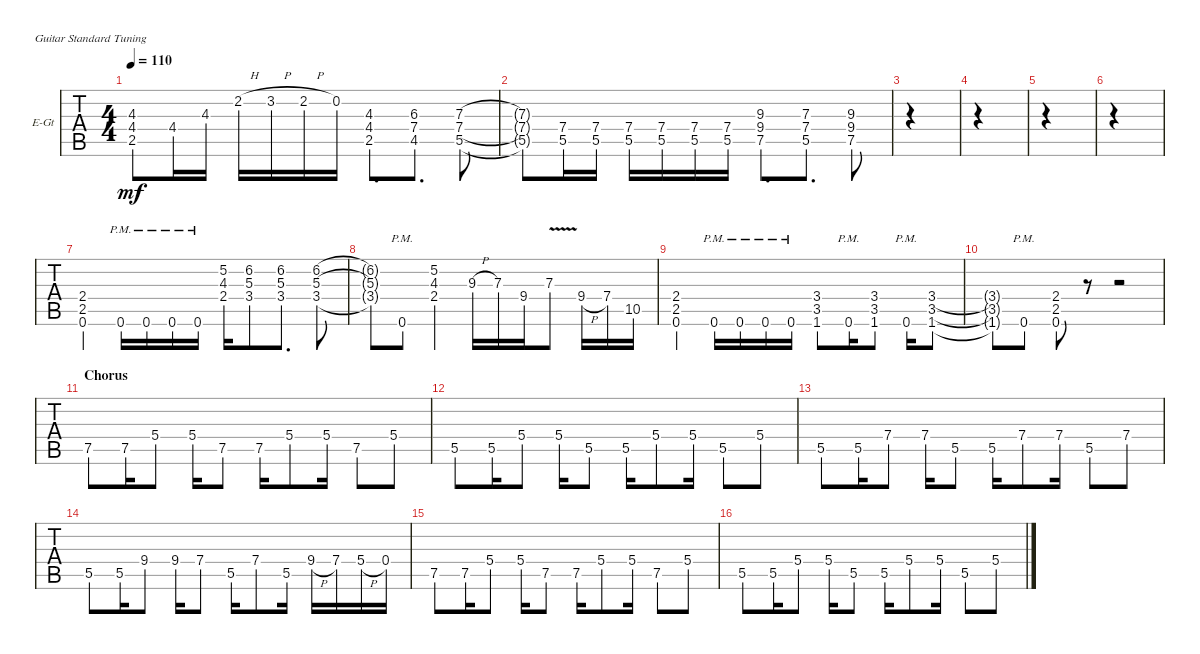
\defaultSystemsLayout 4
\bracketExtendMode groupsimilarinstruments
\firstSystemTrackNameOrientation horizontal
\otherSystemsTrackNameOrientation horizontal
\track ("Matthew" "E-Gt") {instrument distortionguitar}
\staff {tabs}
\tuning (E4 B3 G3 D3 A2 E2)
\ts (4 4)
\tempo 110
\clef g2
\ks c
(2.5{t} 4.4{t} 4.3{t}).8{dy mf} 4.4.16 4.3.16 2.2{h}.16 3.2{h}.16 2.2{h}.16 0.2.16 (2.5 4.4 4.3).8{d} (4.5 7.4 6.3).8{d} (5.5 7.4 7.3).8 |
(5.5{t} 7.4{t} 7.3{t}).8 (5.5 7.4).16 (5.5 7.4).16 (5.5 7.4).16 (5.5 7.4).16 (5.5 7.4).16 (5.5 7.4).16 (7.5 9.4 9.3).8{d} (5.5 7.4 7.3).8{d} (7.5 9.4 9.3).8 |
|
|
|
|
(0.6 2.5 2.4).4 0.6{pm}.16 0.6{pm}.16 0.6{pm}.16 0.6{pm}.16 (2.4 4.3 5.2).16 (3.4 5.3 6.2).8 (3.4 5.3 6.2).8{d} (3.4 5.3 6.2).8 |
(3.4{t} 5.3{t} 6.2{t}).8 0.6{pm}.8 (2.4 4.3 5.2).4 9.3{h}.16 7.3.16 9.4.16 7.3{v}.8 9.4{h}.16 7.4.16 10.5.16 |
(0.6 2.5 2.4).4 0.6{pm}.16 0.6{pm}.16 0.6{pm}.16 0.6{pm}.16 (1.6 3.5 3.4).8 0.6{pm}.16 (1.6 3.5 3.4).8 0.6{pm}.16 (1.6 3.5 3.4).8 |
(1.6{t} 3.5{t} 3.4{t}).8 0.6{pm}.8 (0.6 2.5 2.4).8 r.8 r.2 |
\section ("" "Chorus")
7.5.8 7.5.16 5.4.8 5.4.16 7.5.8 7.5.16 5.4.8 5.4.16 7.5.8 5.4.8 |
5.5.8 5.5.16 5.4.8 5.4.16 5.5.8 5.5.16 5.4.8 5.4.16 5.5.8 5.4.8 |
5.5.8 5.5.16 7.4.8 7.4.16 5.5.8 5.5.16 7.4.8 7.4.16 5.5.8 7.4.8 |
5.5.8 5.5.16 9.4.8 9.4.16 7.4.8 5.5.16 7.4.8 5.5.16 9.4{h}.16 7.4.16 5.4{h}.16 0.4.16 |
7.5.8 7.5.16 5.4.8 5.4.16 7.5.8 7.5.16 5.4.8 5.4.16 7.5.8 5.4.8 |
5.5.8 5.5.16 5.4.8 5.4.16 5.5.8 5.5.16 5.4.8 5.4.16 5.5.8 5.4.8
